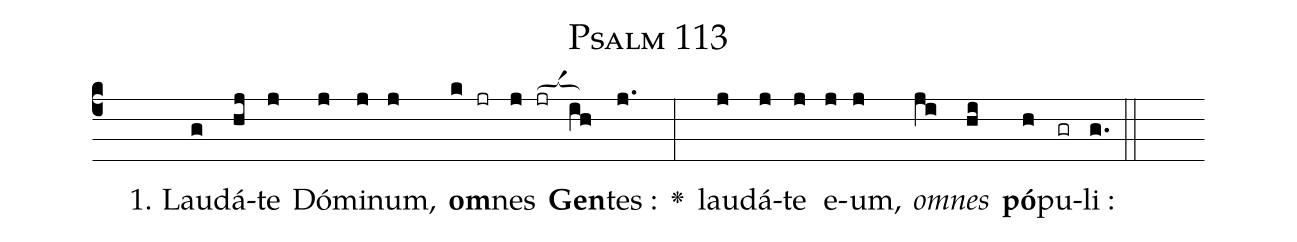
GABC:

name: Psalm 113;
office-part: 5th psalm;
%%
% The syntax in this part is called gabc. Please refer to http://home.gna.org/gregorio/gabc/#basis

(c4)()() 1. L{au}(g)dá(hj)te(j) Dó(j)mi(j)num,(j) <b>om</b>(k jr)nes(j jr[ocba:1;6mm]) <b>Gen</b>(ih)tes :(j.) <v>\greheightstar</v>(:) lau(j)dá(j)te(j) e(j)um,(j) <i>om</i>(ji)<i>nes</i>(hi) <b>pó</b>(h)pu(gr)li :(g.) (::)

%E(j) u(j) o(ji) u(hi) a(h) e.(g.) (::)

%Mediant of 2 accents
%Termination of 1 accent with 2 preperatory syllables
